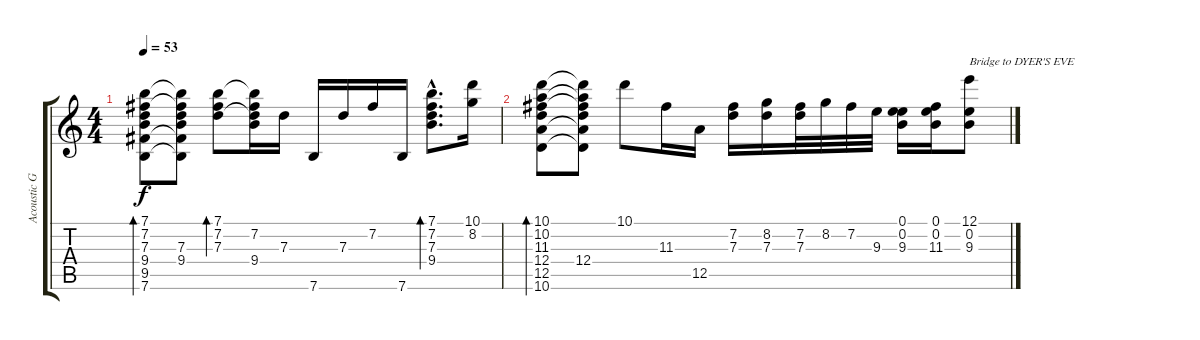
\track ("Acoustic Guitar" "Acoustic G") {instrument acousticguitarsteel}
\staff {score tabs}
\tuning (E4 B3 G3 D3 A2 E2) {hide}
\ts (4 4)
\tempo 53
\clef g2
\ks c
(7.1 7.2 7.3 9.4 9.5 7.6).8{bd 60 dy f} (7.1{t} 7.2{t} 7.3 9.4 9.5{t} 7.6{t}).8 (7.1 7.2 7.3).8{bd 60} (7.1{t} 7.2 7.3{t} 9.4).16 7.3.16 7.6.16 7.3.16 7.2.16 7.6.16 (7.1{hac} 7.2{hac} 7.3{hac} 9.4{hac}).8{d bd 60} (10.1 8.2).16 |
(10.1 10.2 11.3 12.4 12.5 10.6).8{bd 60} (10.1{t} 10.2{t} 11.3{t} 12.4 12.5{t} 10.6{t}).8 10.1.8 11.3.16 12.5.16 (7.2 7.3).16 (8.2 7.3).16 (7.2 7.3).32 8.2.32 7.2.32 9.3.32 (0.1 0.2 9.3).16 (0.1 0.2 11.3).16 (12.1 0.2 9.3).8{txt "Bridge to DYER'S EVE"}
